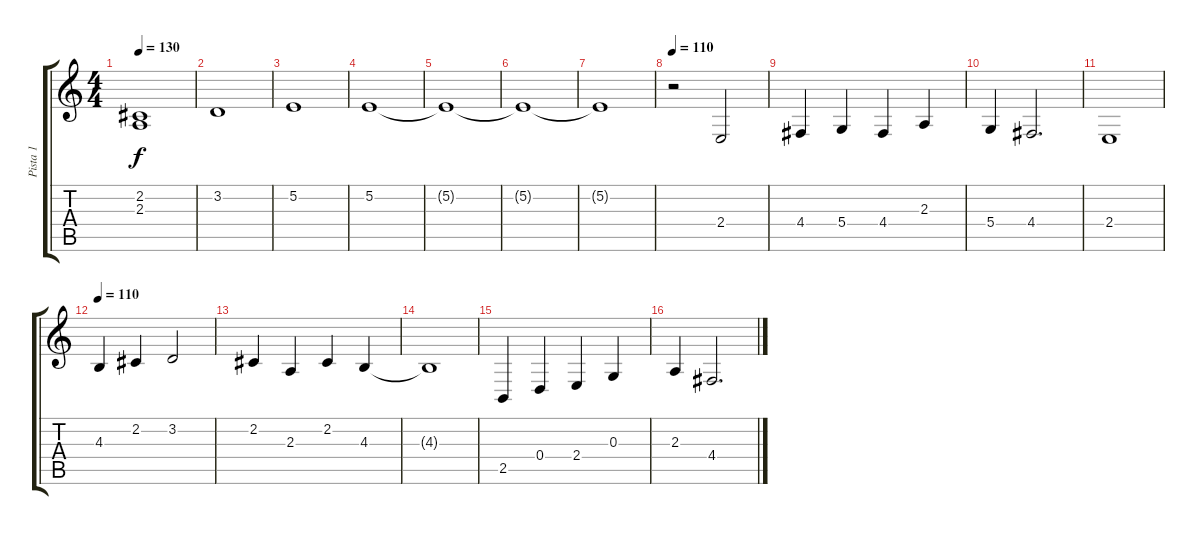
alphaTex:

\track ("Pista 1" "Pista 1") {instrument pad7halo}
\staff {score tabs}
\tuning (E4 B3 G3 D3 A2 E2) {hide}
\ts (4 4)
\tempo 130
\clef g2
\ks c
(2.2 2.3).1{dy f} |
3.2.1 |
5.2.1 |
5.2.1 |
5.2{t}.1 |
5.2{t}.1 |
5.2{t}.1 |
\tempo 110
r.2 2.4.2 |
4.4.4 5.4.4 4.4.4 2.3.4 |
5.4.4 4.4.2{d} |
2.4.1 |
\tempo 110
4.3.4 2.2.4 3.2.2 |
2.2.4 2.3.4 2.2.4 4.3.4 |
4.3{t}.1 |
2.5.4 0.4.4 2.4.4 0.3.4 |
2.3.4 4.4.2{d}
